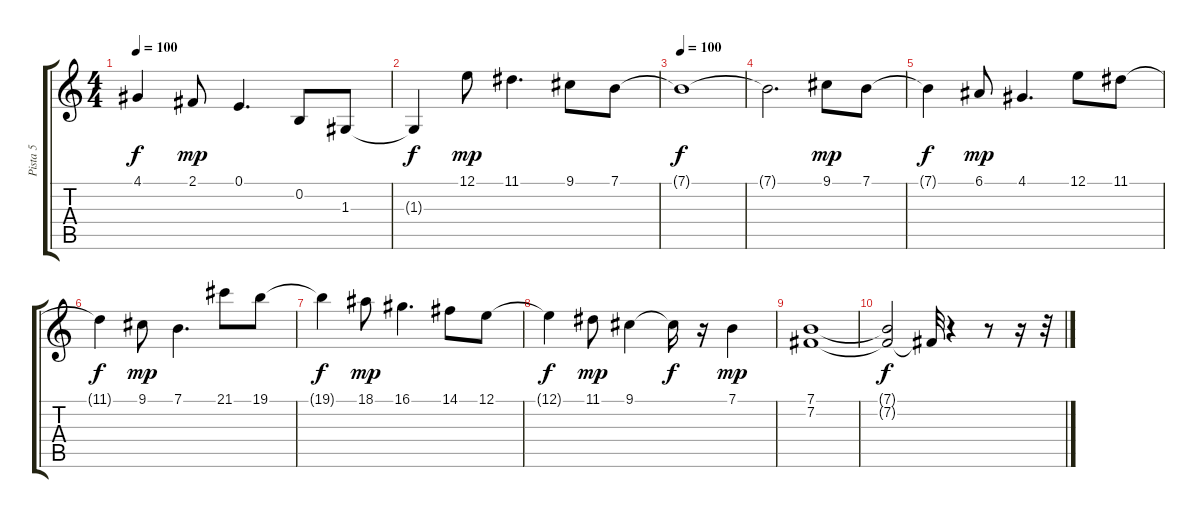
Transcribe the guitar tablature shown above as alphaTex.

\track ("Pista 5" "Pista 5") {instrument stringensemble1}
\staff {score tabs}
\tuning (E4 B3 G3 D3 A2 E2) {hide}
\ts (4 4)
\tempo 100
\clef g2
\ks c
4.1{t}.4{dy f} 2.1.8{dy mp} 0.1.4{d} 0.2.8 1.3.8 |
1.3{t}.4{dy f} 12.1.8{dy mp} 11.1.4{d} 9.1.8 7.1.8 |
\tempo 100
7.1{t}.1{dy f} |
7.1{t}.2{d} 9.1.8{dy mp} 7.1.8 |
7.1{t}.4{dy f} 6.1.8{dy mp} 4.1.4{d} 12.1.8 11.1.8 |
11.1{t}.4{dy f} 9.1.8{dy mp} 7.1.4{d} 21.1.8 19.1.8 |
19.1{t}.4{dy f} 18.1.8{dy mp} 16.1.4{d} 14.1.8 12.1.8 |
12.1{t}.4{dy f} 11.1.8{dy mp} 9.1.4 9.1{t}.16{dy f} r.16 7.1.4{dy mp} |
(7.1 7.2).1 |
(7.1{t} 7.2{t}).2{dy f} 7.2{t}.32 r.4 r.8 r.16 r.32
